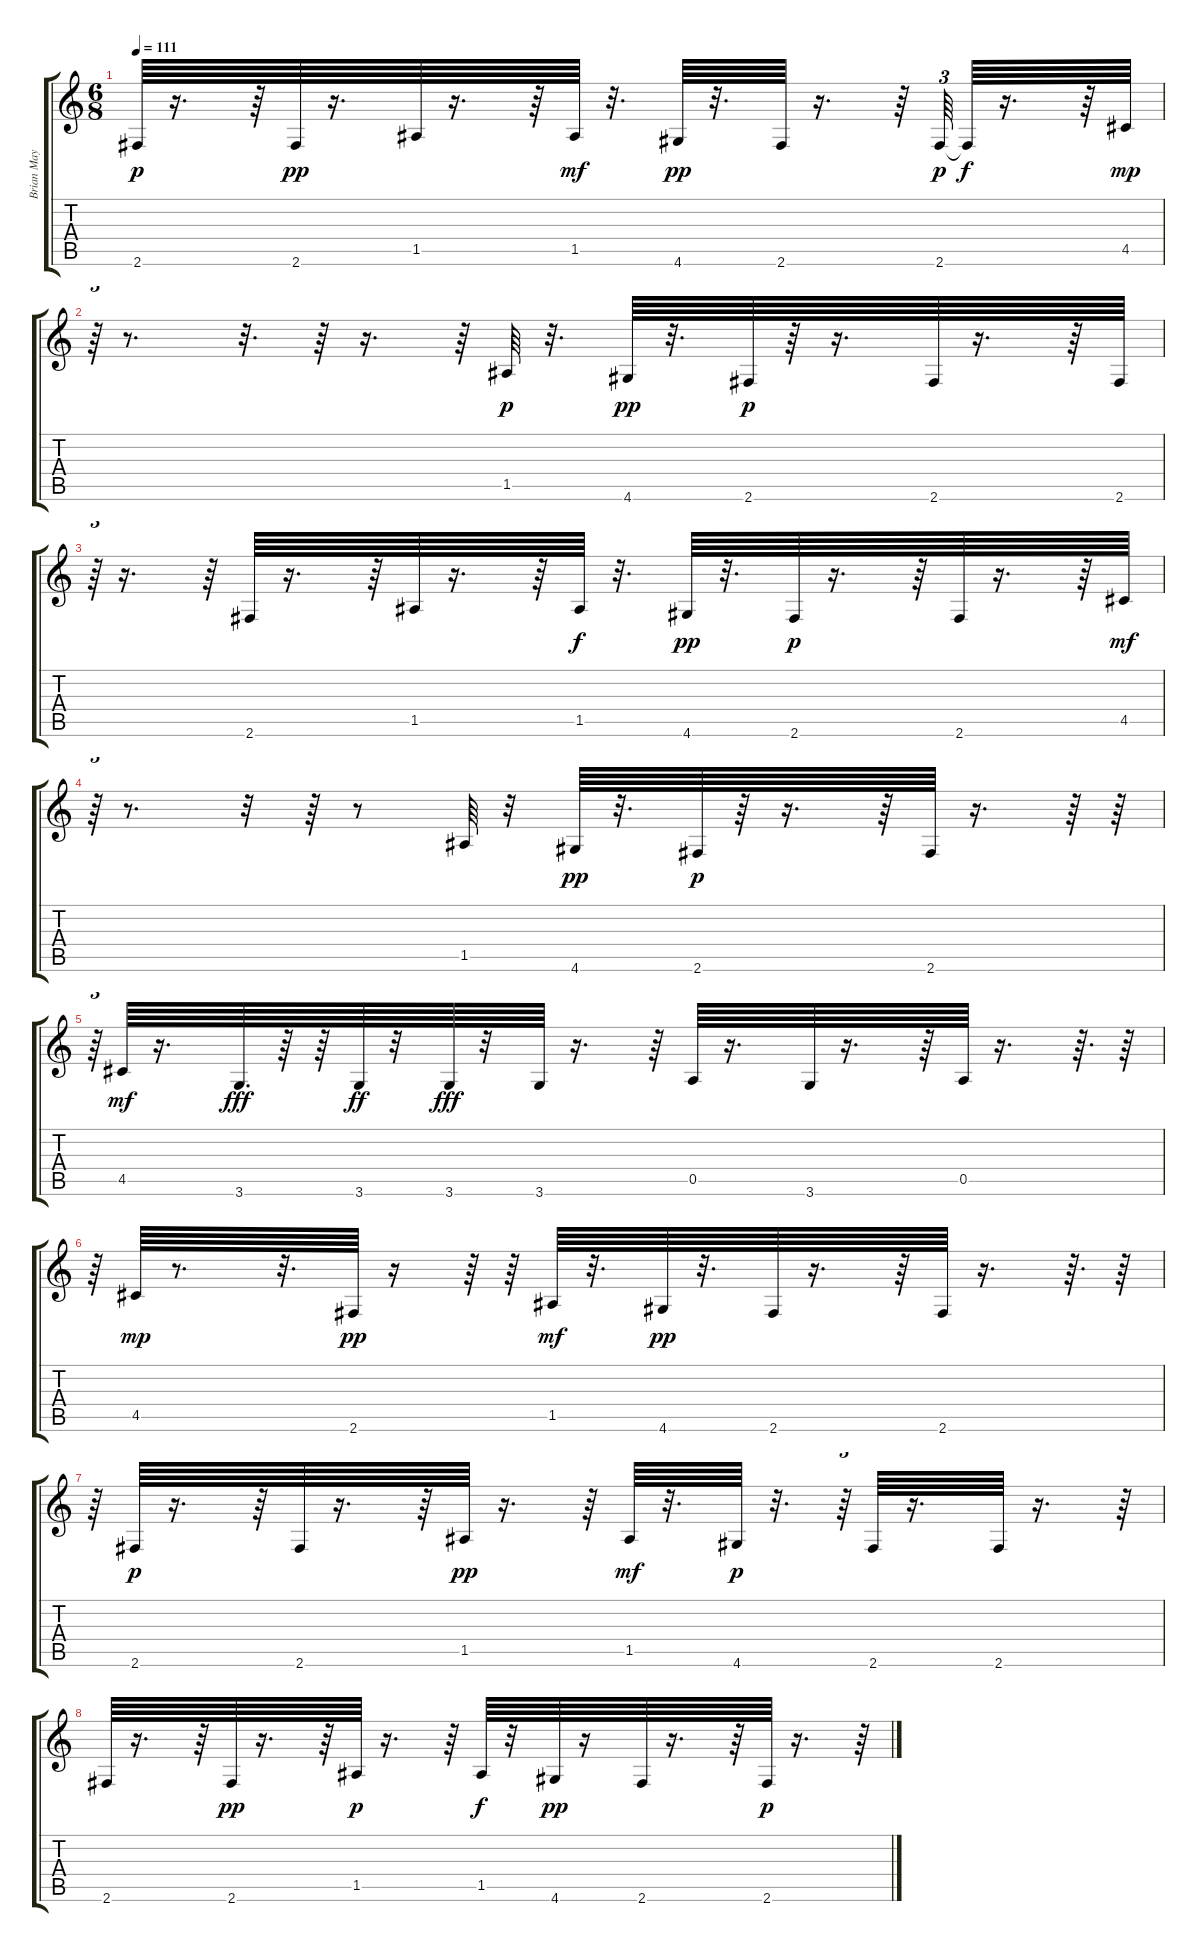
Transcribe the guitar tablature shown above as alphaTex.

\track ("Brian May Bass Accompainment" "Brian May ") {mute instrument acousticguitarsteel}
\staff {score tabs}
\tuning (E4 B3 G3 D3 A2 E2) {hide}
\ts (6 8)
\tempo 111
\clef g2
\ks c
2.6.64{dy p} r.16{d} r.64 2.6.64{dy pp} r.16{d} 1.5.64 r.16{d} r.64 1.5.64{dy mf} r.32{d} 4.6.64{dy pp} r.32{d} 2.6.64 r.16{d} r.64 2.6.64{tu (3 2) dy p} 2.6{t}.64{dy f} r.16{d} r.64 4.5.64{dy mp} |
r.64{tu (3 2)} r.8{d} r.32{d} r.64 r.16{d} r.64 1.5.64{dy p} r.32{d} 4.6.64{dy pp} r.32{d} 2.6.64{dy p} r.64 r.16{d} 2.6.64 r.16{d} r.64 2.6.64 |
r.64{tu (3 2)} r.16{d} r.64 2.6.64 r.16{d} r.64 1.5.64 r.16{d} r.64 1.5.64{dy f} r.32{d} 4.6.64{dy pp} r.32{d} 2.6.64{dy p} r.16{d} r.64 2.6.64 r.16{d} r.64 4.5.64{dy mf} |
r.64{tu (3 2)} r.8{d} r.32 r.64 r.8 1.5.64 r.32 4.6.64{dy pp} r.32{d} 2.6.64{dy p} r.64 r.16{d} r.64 2.6.64 r.16{d} r.64 r.64 |
r.64{tu (3 2)} 4.5.64{dy mf} r.16{d} 3.6.64{d dy fff} r.64 r.64 3.6.64{dy ff} r.32 3.6.64{dy fff} r.32 3.6.64 r.16{d} r.64 0.5.64 r.16{d} 3.6.64 r.16{d} r.64 0.5.64 r.16{d} r.64{d} r.64 |
r.64 4.5.64{dy mp} r.8{d} r.32{d} 2.6.64{dy pp} r.16 r.64 r.64 1.5.64{dy mf} r.32{d} 4.6.64{dy pp} r.32{d} 2.6.64 r.16{d} r.64 2.6.64 r.16{d} r.64{d} r.64 |
r.64 2.6.64{dy p} r.16{d} r.64 2.6.64 r.16{d} r.64 1.5.64{dy pp} r.16{d} r.64 1.5.64{dy mf} r.32{d} 4.6.64{dy p} r.32{d} r.64{tu (3 2)} 2.6.64 r.16{d} 2.6.64 r.16{d} r.64 |
2.6.64 r.16{d} r.64 2.6.64{dy pp} r.16{d} r.64 1.5.64{dy p} r.16{d} r.64 1.5.64{dy f} r.32 4.6.64{dy pp} r.16 2.6.64 r.16{d} r.64 2.6.64{dy p} r.16{d} r.64
